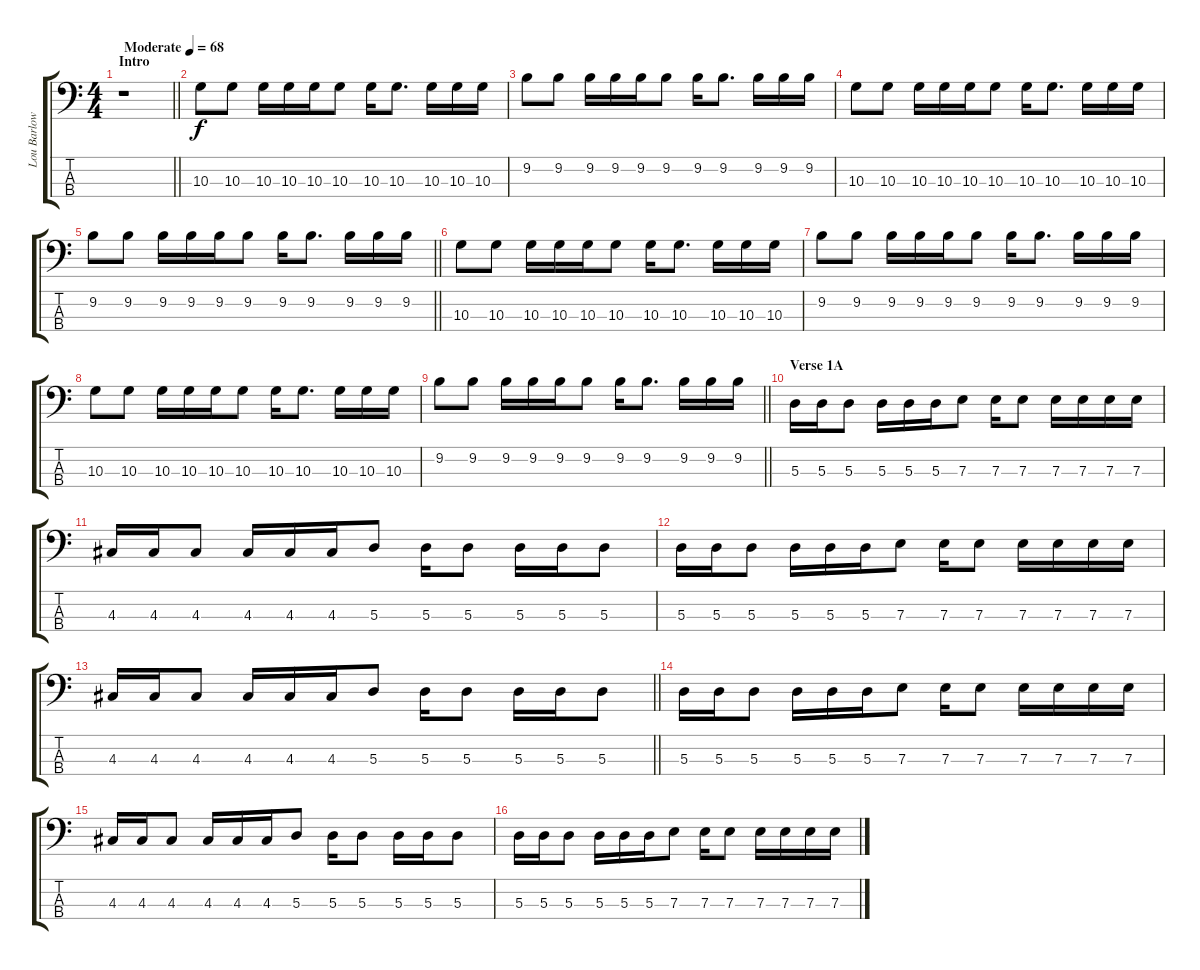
\track ("Lou Barlow " "Lou Barlow") {instrument electricbasspick}
\staff {score tabs}
\tuning (G2 D2 A1 E1) {hide}
\ts (4 4)
\section ("" "Intro")
\tempo (68 "Moderate")
\clef f4
\barLineRight lightlight
\ks c
r.1{dy f instrument electricbasspick} |
10.3.8 10.3.8 10.3.16 10.3.16 10.3.16 10.3.8 10.3.16 10.3.8{d} 10.3.16 10.3.16 10.3.16 |
9.2.8 9.2.8 9.2.16 9.2.16 9.2.16 9.2.8 9.2.16 9.2.8{d} 9.2.16 9.2.16 9.2.16 |
10.3.8 10.3.8 10.3.16 10.3.16 10.3.16 10.3.8 10.3.16 10.3.8{d} 10.3.16 10.3.16 10.3.16 |
\barLineRight lightlight
9.2.8 9.2.8 9.2.16 9.2.16 9.2.16 9.2.8 9.2.16 9.2.8{d} 9.2.16 9.2.16 9.2.16 |
10.3.8 10.3.8 10.3.16 10.3.16 10.3.16 10.3.8 10.3.16 10.3.8{d} 10.3.16 10.3.16 10.3.16 |
9.2.8 9.2.8 9.2.16 9.2.16 9.2.16 9.2.8 9.2.16 9.2.8{d} 9.2.16 9.2.16 9.2.16 |
10.3.8 10.3.8 10.3.16 10.3.16 10.3.16 10.3.8 10.3.16 10.3.8{d} 10.3.16 10.3.16 10.3.16 |
\barLineRight lightlight
9.2.8 9.2.8 9.2.16 9.2.16 9.2.16 9.2.8 9.2.16 9.2.8{d} 9.2.16 9.2.16 9.2.16 |
\section ("" "Verse 1A")
5.3.16 5.3.16 5.3.8 5.3.16 5.3.16 5.3.16 7.3.8 7.3.16 7.3.8 7.3.16 7.3.16 7.3.16 7.3.16 |
4.3.16 4.3.16 4.3.8 4.3.16 4.3.16 4.3.16 5.3.8 5.3.16 5.3.8 5.3.16 5.3.16 5.3.8 |
5.3.16 5.3.16 5.3.8 5.3.16 5.3.16 5.3.16 7.3.8 7.3.16 7.3.8 7.3.16 7.3.16 7.3.16 7.3.16 |
\barLineRight lightlight
4.3.16 4.3.16 4.3.8 4.3.16 4.3.16 4.3.16 5.3.8 5.3.16 5.3.8 5.3.16 5.3.16 5.3.8 |
5.3.16 5.3.16 5.3.8 5.3.16 5.3.16 5.3.16 7.3.8 7.3.16 7.3.8 7.3.16 7.3.16 7.3.16 7.3.16 |
4.3.16 4.3.16 4.3.8 4.3.16 4.3.16 4.3.16 5.3.8 5.3.16 5.3.8 5.3.16 5.3.16 5.3.8 |
5.3.16 5.3.16 5.3.8 5.3.16 5.3.16 5.3.16 7.3.8 7.3.16 7.3.8 7.3.16 7.3.16 7.3.16 7.3.16
